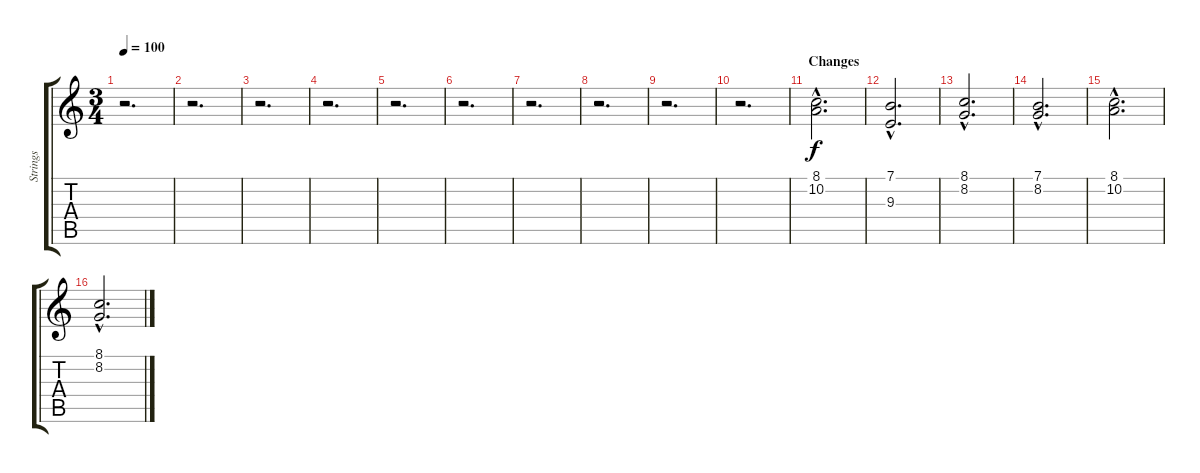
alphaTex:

\track ("Strings" "Strings") {instrument stringensemble1}
\staff {score tabs}
\tuning (E4 B3 G3 D3 A2 E2) {hide}
\ts (3 4)
\tempo 100
\clef g2
\ks c
r.2{d dy f} |
r.2{d} |
r.2{d} |
r.2{d} |
r.2{d} |
r.2{d} |
r.2{d} |
r.2{d} |
r.2{d} |
r.2{d} |
\section ("" "Changes")
(8.1{hac} 10.2{hac}).2{d} |
(7.1{hac} 9.3{hac}).2{d} |
(8.1{hac} 8.2{hac}).2{d} |
(7.1{hac} 8.2{hac}).2{d} |
(8.1{hac} 10.2{hac}).2{d} |
(8.1{hac} 8.2{hac}).2{d}
